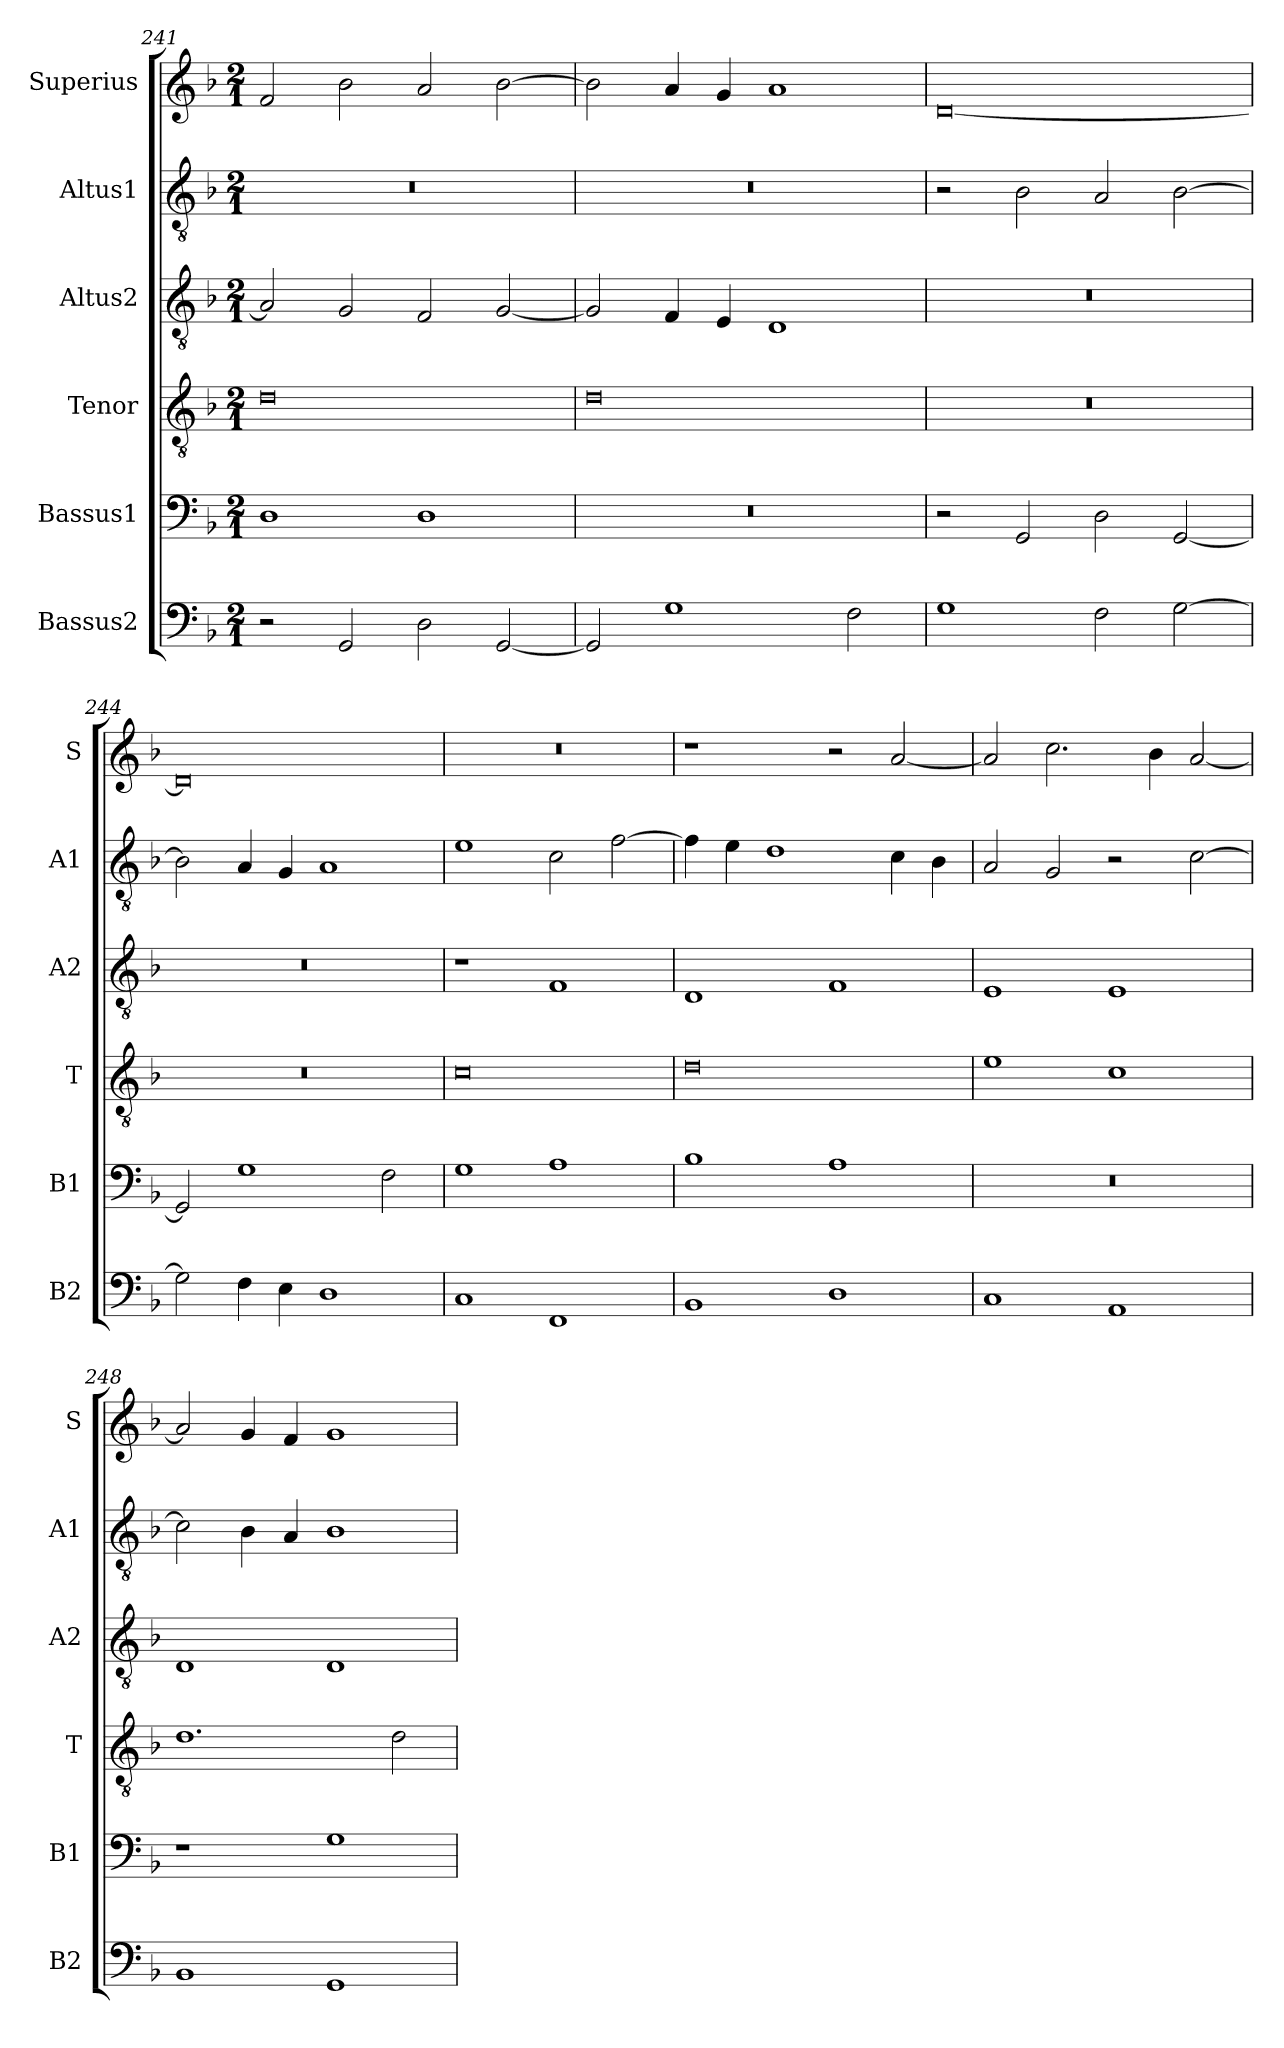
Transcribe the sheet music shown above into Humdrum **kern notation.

**kern	**kern	**kern	**kern	**kern	**kern
*part6	*part5	*part4	*part3	*part2	*part1
*staff6	*staff5	*staff4	*staff3	*staff2	*staff1
*I"Bassus2	*I"Bassus1	*I"Tenor	*I"Altus2	*I"Altus1	*I"Superius
*I'B2	*I'B1	*I'T	*I'A2	*I'A1	*I'S
*clefF4	*clefF4	*clefGv2	*clefGv2	*clefGv2	*clefG2
*k[b-]	*k[b-]	*k[b-]	*k[b-]	*k[b-]	*k[b-]
*M2/1	*M2/1	*M2/1	*M2/1	*M2/1	*M2/1
=241	=241	=241	=241	=241	=241
2r	1D	0d	2A/]	0r	2f/
2GG/	.	.	2G/	.	2b-\
2D\	1D	.	2F/	.	2a/
[2GG/	.	.	[2G/	.	[2b-\
=242	=242	=242	=242	=242	=242
2GG/]	0r	0d	2G/]	0r	2b-\]
1G	.	.	4F/	.	4a/
.	.	.	4E/	.	4g/
.	.	.	1D	.	1a
2F\	.	.	.	.	.
=243	=243	=243	=243	=243	=243
1G	2r	0r	0r	2r	[0d
.	2GG/	.	.	2B-\	.
2F\	2D\	.	.	2A/	.
[2G\	[2GG/	.	.	[2B-\	.
=244	=244	=244	=244	=244	=244
2G\]	2GG/]	0r	0r	2B-\]	0d]
4F\	1G	.	.	4A/	.
4E\	.	.	.	4G/	.
1D	.	.	.	1A	.
.	2F\	.	.	.	.
=245	=245	=245	=245	=245	=245
1C	1G	0c	1r	1e	0r
1FF	1A	.	1F	2c\	.
.	.	.	.	[2f\	.
=246	=246	=246	=246	=246	=246
1BB-	1B-	0d	1D	4f\]	1r
.	.	.	.	4e\	.
.	.	.	.	1d	.
1D	1A	.	1F	.	2r
.	.	.	.	4c\	[2a/
.	.	.	.	4B-\	.
=247	=247	=247	=247	=247	=247
1C	0r	1e	1E	2A/	2a/]
.	.	.	.	2G/	2.cc\
1AA	.	1c	1E	2r	.
.	.	.	.	.	4b-\
.	.	.	.	[2c\	[2a/
=248	=248	=248	=248	=248	=248
1BB-	1r	1.d	1D	2c\]	2a/]
.	.	.	.	4B-\	4g/
.	.	.	.	4A/	4f/
1GG	1G	.	1D	1B-	1g
.	.	2d\	.	.	.
=	=	=	=	=	=
*-	*-	*-	*-	*-	*-
